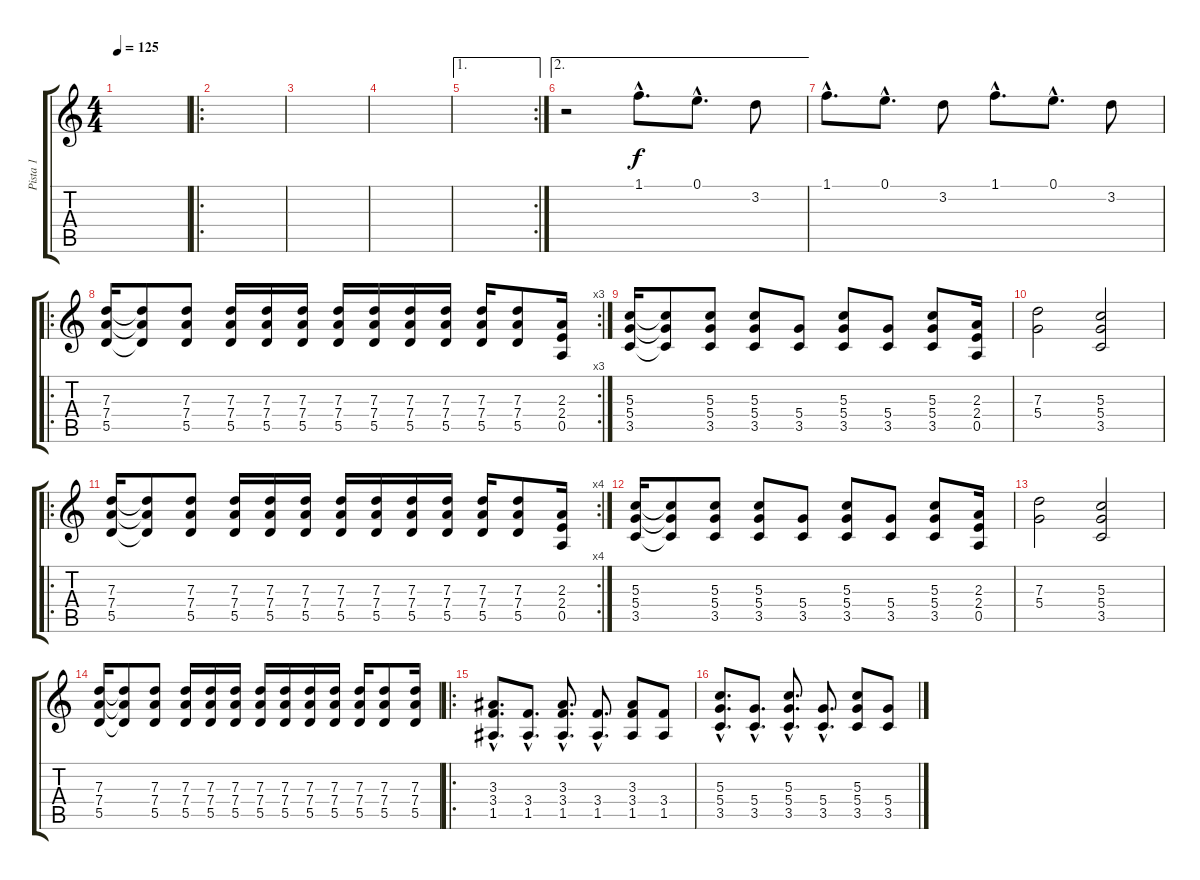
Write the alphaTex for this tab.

\track ("Pista 1" "Pista 1") {instrument overdrivenguitar}
\staff {score tabs}
\tuning (E4 B3 G3 D3 A2 E2) {hide}
\ts (4 4)
\tempo 125
\clef g2
\ks c
|
\ro
|
|
|
\ae 1
\rc 2
|
\ae 2
r.2 1.1{hac}.8{d} 0.1{hac}.8{d} 3.2.8 |
1.1{hac}.8{d} 0.1{hac}.8{d} 3.2.8 1.1{hac}.8{d} 0.1{hac}.8{d} 3.2.8 |
\ro
\rc 3
(7.3 7.4 5.5).16 (7.3{t} 7.4{t} 5.5{t}).8 (7.3 7.4 5.5).8 (7.3 7.4 5.5).16 (7.3 7.4 5.5).16 (7.3 7.4 5.5).16 (7.3 7.4 5.5).16 (7.3 7.4 5.5).16 (7.3 7.4 5.5).16 (7.3 7.4 5.5).16 (7.3 7.4 5.5).16 (7.3 7.4 5.5).8 (2.3 2.4 0.5).16 |
(5.3 5.4 3.5).16 (5.3{t} 5.4{t} 3.5{t}).8 (5.3 5.4 3.5).8 (5.3 5.4 3.5).8 (5.4 3.5).8 (5.3 5.4 3.5).8 (5.4 3.5).8 (5.3 5.4 3.5).8 (2.3 2.4 0.5).16 |
(7.3 5.4).2 (5.3 5.4 3.5).2 |
\ro
\rc 4
(7.3 7.4 5.5).16 (7.3{t} 7.4{t} 5.5{t}).8 (7.3 7.4 5.5).8 (7.3 7.4 5.5).16 (7.3 7.4 5.5).16 (7.3 7.4 5.5).16 (7.3 7.4 5.5).16 (7.3 7.4 5.5).16 (7.3 7.4 5.5).16 (7.3 7.4 5.5).16 (7.3 7.4 5.5).16 (7.3 7.4 5.5).8 (2.3 2.4 0.5).16 |
(5.3 5.4 3.5).16 (5.3{t} 5.4{t} 3.5{t}).8 (5.3 5.4 3.5).8 (5.3 5.4 3.5).8 (5.4 3.5).8 (5.3 5.4 3.5).8 (5.4 3.5).8 (5.3 5.4 3.5).8 (2.3 2.4 0.5).16 |
(7.3 5.4).2 (5.3 5.4 3.5).2 |
(7.3 7.4 5.5).16 (7.3{t} 7.4{t} 5.5{t}).8 (7.3 7.4 5.5).8 (7.3 7.4 5.5).16 (7.3 7.4 5.5).16 (7.3 7.4 5.5).16 (7.3 7.4 5.5).16 (7.3 7.4 5.5).16 (7.3 7.4 5.5).16 (7.3 7.4 5.5).16 (7.3 7.4 5.5).16 (7.3 7.4 5.5).8 (7.3 7.4 5.5).16 |
\ro
(3.3{hac} 3.4{hac} 1.5{hac}).8{d instrument distortionguitar} (3.4{hac} 1.5{hac}).8{d} (3.3{hac} 3.4{hac} 1.5{hac}).8{d} (3.4{hac} 1.5{hac}).8{d} (3.3 3.4 1.5).8 (3.4 1.5).8 |
(5.3{hac} 5.4{hac} 3.5{hac}).8{d} (5.4{hac} 3.5{hac}).8{d} (5.3{hac} 5.4{hac} 3.5{hac}).8{d} (5.4{hac} 3.5{hac}).8{d} (5.3 5.4 3.5).8 (5.4 3.5).8
